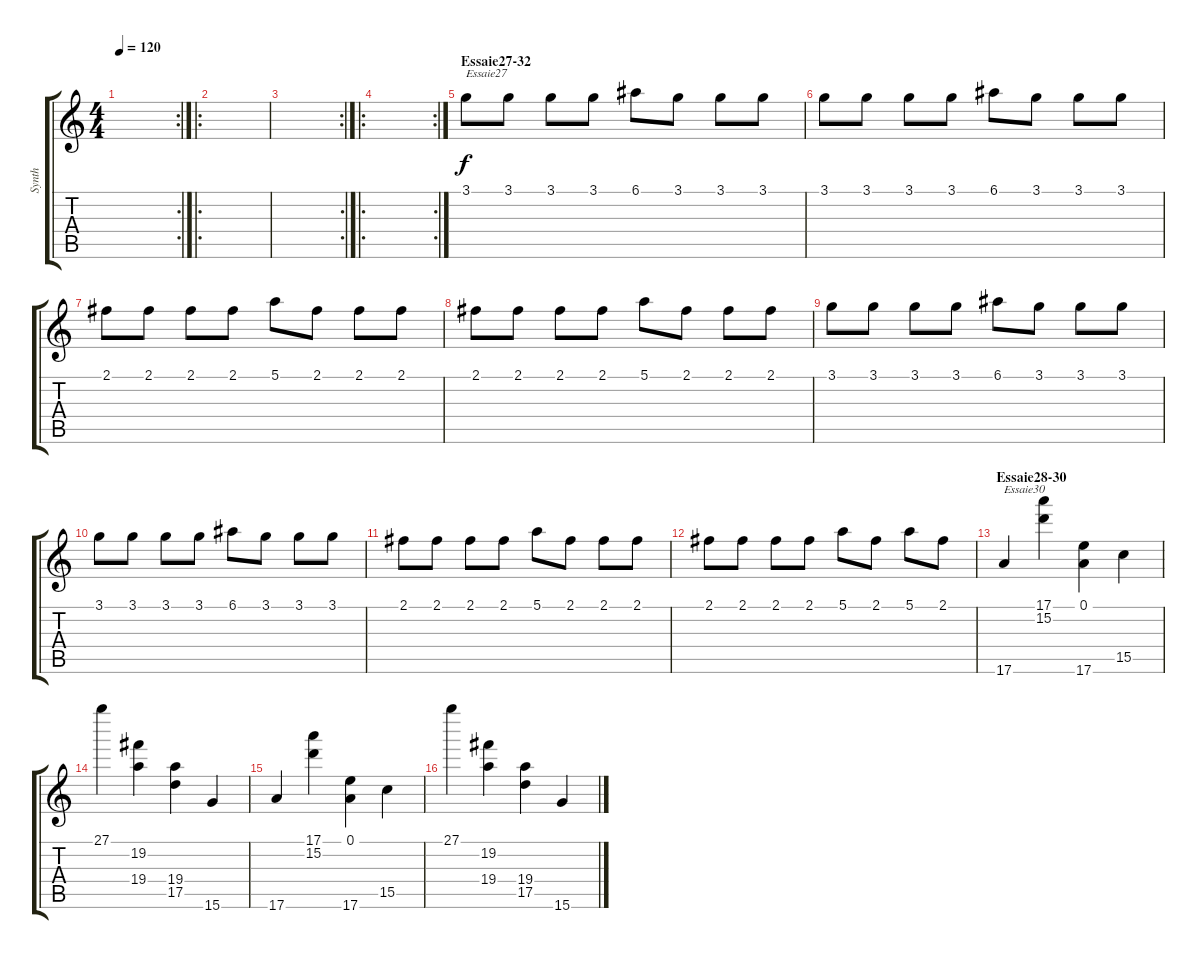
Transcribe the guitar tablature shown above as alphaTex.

\track ("Synth" "Synth") {instrument synthbass1}
\staff {score tabs}
\tuning (E4 B3 G3 D3 A2 E2) {hide}
\rc 2
\ts (4 4)
\tempo 120
\clef g2
\ks c
|
\ro
|
\rc 2
|
\ro
\rc 2
|
\section ("" "Essaie27-32")
3.1.8{txt "Essaie27" volume 9 instrument synthbass1} 3.1.8 3.1.8 3.1.8 6.1.8 3.1.8 3.1.8 3.1.8 |
3.1.8 3.1.8 3.1.8 3.1.8 6.1.8 3.1.8 3.1.8 3.1.8 |
2.1.8 2.1.8 2.1.8 2.1.8 5.1.8 2.1.8 2.1.8 2.1.8 |
2.1.8 2.1.8 2.1.8 2.1.8 5.1.8 2.1.8 2.1.8 2.1.8 |
3.1.8 3.1.8 3.1.8 3.1.8 6.1.8 3.1.8 3.1.8 3.1.8 |
3.1.8 3.1.8 3.1.8 3.1.8 6.1.8 3.1.8 3.1.8 3.1.8 |
2.1.8 2.1.8 2.1.8 2.1.8 5.1.8 2.1.8 2.1.8 2.1.8 |
2.1.8 2.1.8 2.1.8 2.1.8 5.1.8 2.1.8 5.1.8 2.1.8 |
\section ("" "Essaie28-30")
17.6.4{txt "Essaie30" volume 0} (17.1 15.2).4{volume 6} (0.1 17.6).4 15.5.4 |
27.1.4 (19.2 19.4).4 (19.4 17.5).4 15.6.4 |
17.6.4{volume 13} (17.1 15.2).4 (0.1 17.6).4 15.5.4 |
27.1.4 (19.2 19.4).4 (19.4 17.5).4 15.6.4
